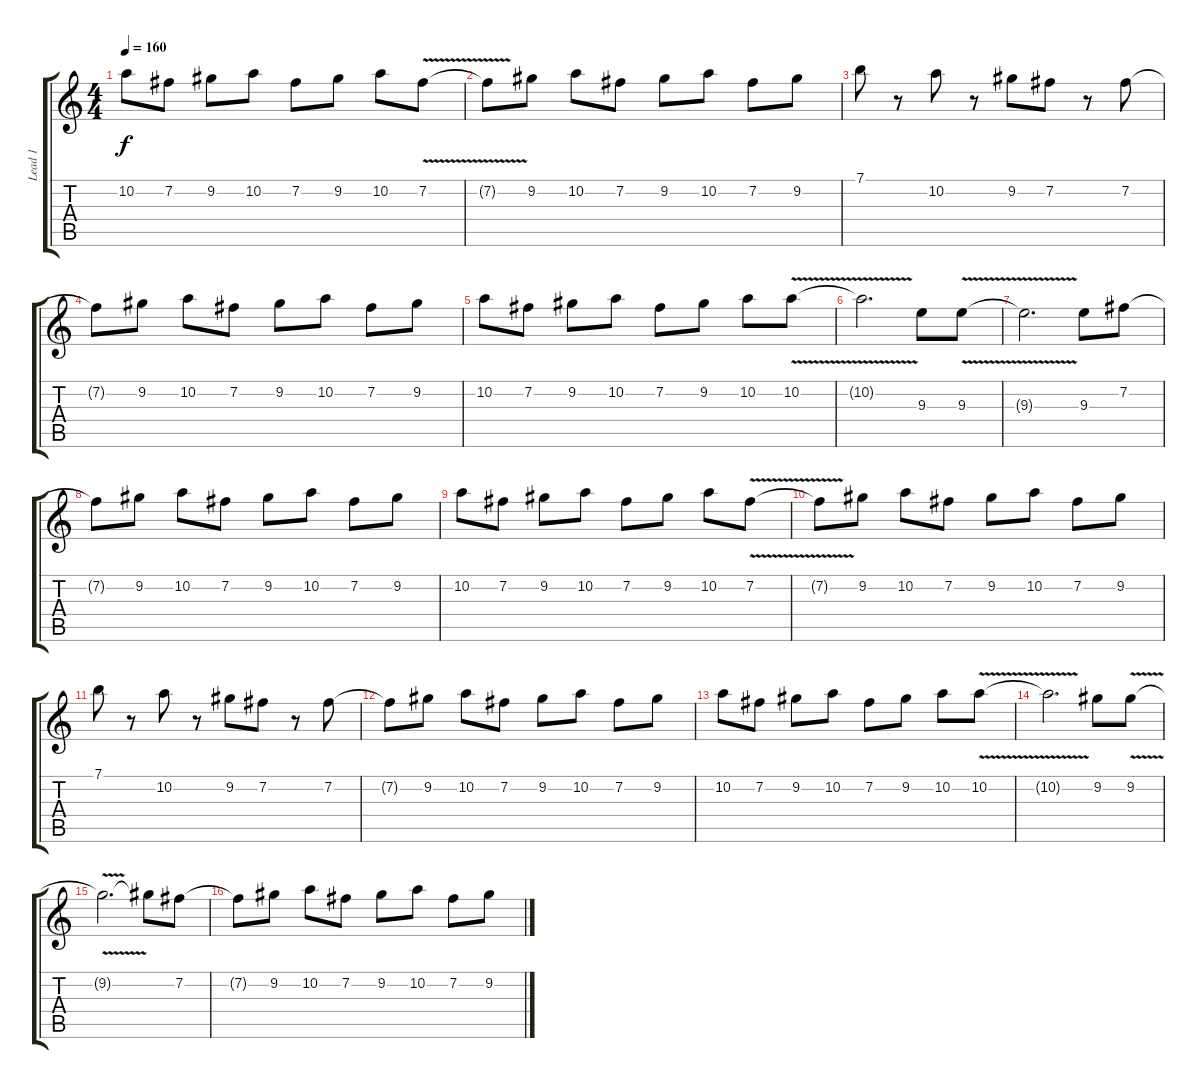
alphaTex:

\track ("Lead 1" "Lead 1") {instrument distortionguitar}
\staff {score tabs}
\tuning (E4 B3 G3 D3 A2 E2) {hide}
\ts (4 4)
\tempo 160
\clef g2
\ks c
10.2.8{dy f} 7.2.8 9.2.8 10.2.8 7.2.8 9.2.8 10.2.8 7.2{v}.8 |
7.2{t}.8 9.2.8 10.2.8 7.2.8 9.2.8 10.2.8 7.2.8 9.2.8 |
7.1.8 r.8 10.2.8 r.8 9.2.8 7.2.8 r.8 7.2.8 |
7.2{t}.8 9.2.8 10.2.8 7.2.8 9.2.8 10.2.8 7.2.8 9.2.8 |
10.2.8 7.2.8 9.2.8 10.2.8 7.2.8 9.2.8 10.2.8 10.2{v}.8 |
10.2{t}.2{d} 9.3.8 9.3{v}.8 |
9.3{t}.2{d} 9.3.8 7.2.8 |
7.2{t}.8 9.2.8 10.2.8 7.2.8 9.2.8 10.2.8 7.2.8 9.2.8 |
10.2.8 7.2.8 9.2.8 10.2.8 7.2.8 9.2.8 10.2.8 7.2{v}.8 |
7.2{t}.8 9.2.8 10.2.8 7.2.8 9.2.8 10.2.8 7.2.8 9.2.8 |
7.1.8 r.8 10.2.8 r.8 9.2.8 7.2.8 r.8 7.2.8 |
7.2{t}.8 9.2.8 10.2.8 7.2.8 9.2.8 10.2.8 7.2.8 9.2.8 |
10.2.8 7.2.8 9.2.8 10.2.8 7.2.8 9.2.8 10.2.8 10.2{v}.8 |
10.2{t}.2{d} 9.2.8 9.2{v}.8 |
9.2{t}.2{d} 9.2{t}.8 7.2.8 |
7.2{t}.8 9.2.8 10.2.8 7.2.8 9.2.8 10.2.8 7.2.8 9.2.8
